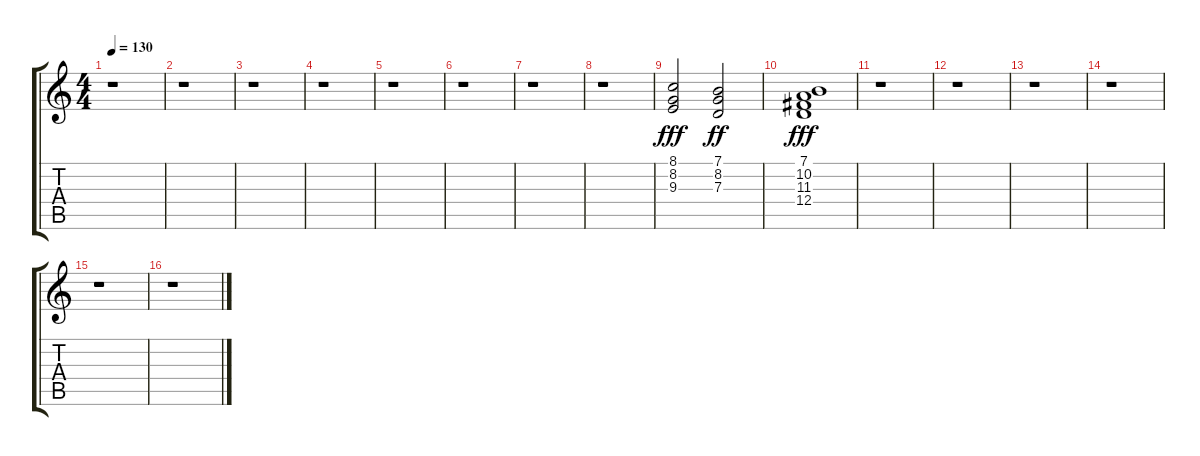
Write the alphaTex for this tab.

\track "" {instrument brightacousticpiano}
\staff {score tabs}
\tuning (E4 B3 G3 D3 A2 E2) {hide}
\ts (4 4)
\tempo 130
\clef g2
\ks c
r.1{dy fff} |
r.1 |
r.1 |
r.1 |
r.1 |
r.1 |
r.1 |
r.1 |
(8.1 8.2 9.3).2 (7.1 8.2 7.3).2{dy ff} |
(7.1 10.2 11.3 12.4).1{dy fff} |
r.1 |
r.1 |
r.1 |
r.1 |
r.1 |
r.1
